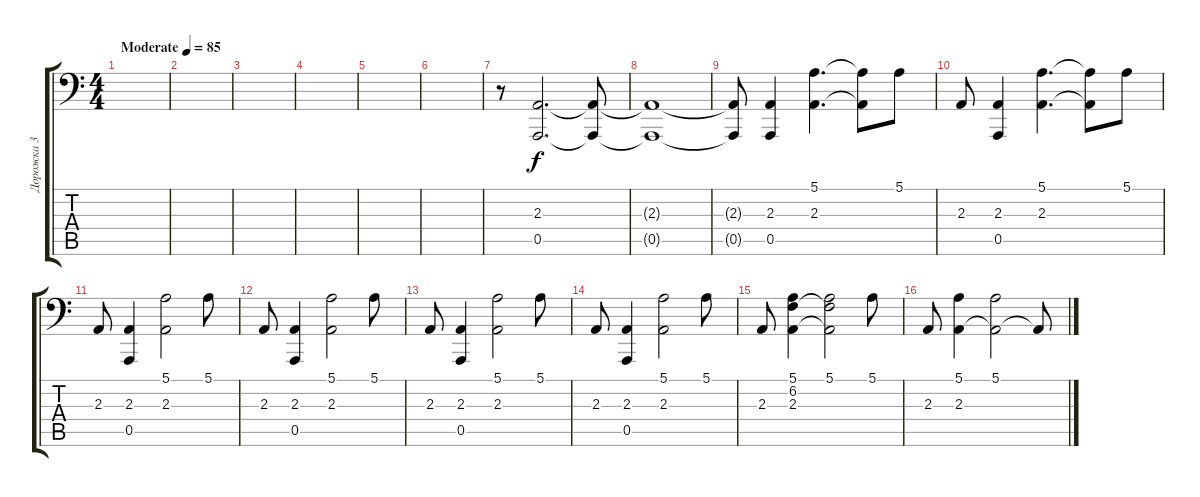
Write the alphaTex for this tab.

\track ("Дорожка 3" "Дорожка 3") {instrument brightacousticpiano}
\staff {score tabs}
\tuning (E3 B2 G2 D2 A1 E1) {hide}
\ts (4 4)
\tempo (85 "Moderate")
\clef f4
\ks c
|
|
|
|
|
|
r.8 (2.3 0.5).2{d} (2.3{t} 0.5{t}).8 |
(2.3{t} 0.5{t}).1 |
(2.3{t} 0.5{t}).8 (2.3 0.5).4 (5.1 2.3).4{d} (5.1{t} 2.3{t}).8 5.1.8 |
2.3.8 (2.3 0.5).4 (5.1 2.3).4{d} (5.1{t} 2.3{t}).8 5.1.8 |
2.3.8 (2.3 0.5).4 (5.1 2.3).2 5.1.8 |
2.3.8 (2.3 0.5).4 (5.1 2.3).2 5.1.8 |
2.3.8 (2.3 0.5).4 (5.1 2.3).2 5.1.8 |
2.3.8 (2.3 0.5).4 (5.1 2.3).2 5.1.8 |
2.3.8 (5.1 6.2 2.3).4 (5.1 6.2{t} 2.3{t}).2 5.1.8 |
2.3.8 (5.1 2.3).4 (5.1 2.3{t}).2 2.3{t}.8
